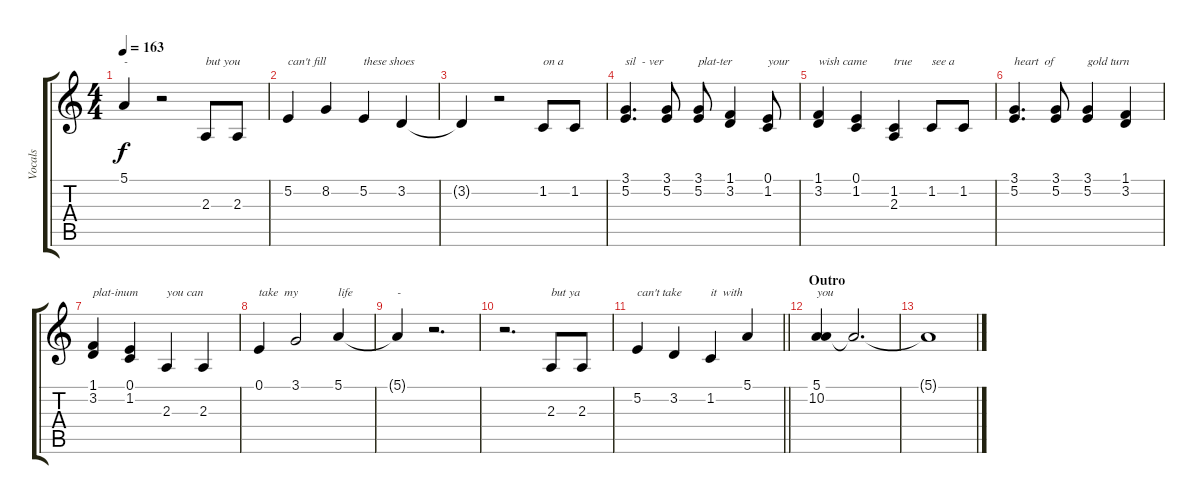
\track ("Vocals" "Vocals") {instrument synthvoice}
\staff {score tabs}
\tuning (E4 B3 G3 D3 A2 E2) {hide}
\ts (4 4)
\tempo 163
\clef g2
\ks c
5.1{t}.4{txt "-" dy f} r.2 2.3.8{txt "but you"} 2.3.8 |
5.2.4{txt "can't fill"} 8.2.4 5.2.4{txt "these shoes"} 3.2.4 |
3.2{t}.4 r.2 1.2.8{txt "on a"} 1.2.8 |
(3.1 5.2).4{d txt "sil  - ver"} (3.1 5.2).8 (3.1 5.2).8{txt "plat-ter"} (1.1 3.2).4 (0.1 1.2).8{txt "your"} |
(1.1 3.2).4{txt "wish came"} (0.1 1.2).4 (1.2 2.3).4{txt "true"} 1.2.8{txt "see a"} 1.2.8 |
(3.1 5.2).4{d txt "heart  of"} (3.1 5.2).8 (3.1 5.2).4{txt "gold turn"} (1.1 3.2).4 |
(1.1 3.2).4{txt "plat-inum"} (0.1 1.2).4 2.3.4{txt "you can"} 2.3.4 |
0.1.4{txt "take  my"} 3.1.2 5.1.4{txt "life"} |
5.1{t}.4{txt "-"} r.2{d} |
r.2{d} 2.3.8{txt "but ya"} 2.3.8 |
\barLineRight lightlight
5.2.4{txt "can't take"} 3.2.4 1.2.4{txt "it  with"} 5.1.4 |
\section ("" "Outro")
(5.1 10.2).4{txt "you"} 5.1{t}.2{d} |
5.1{t}.1
